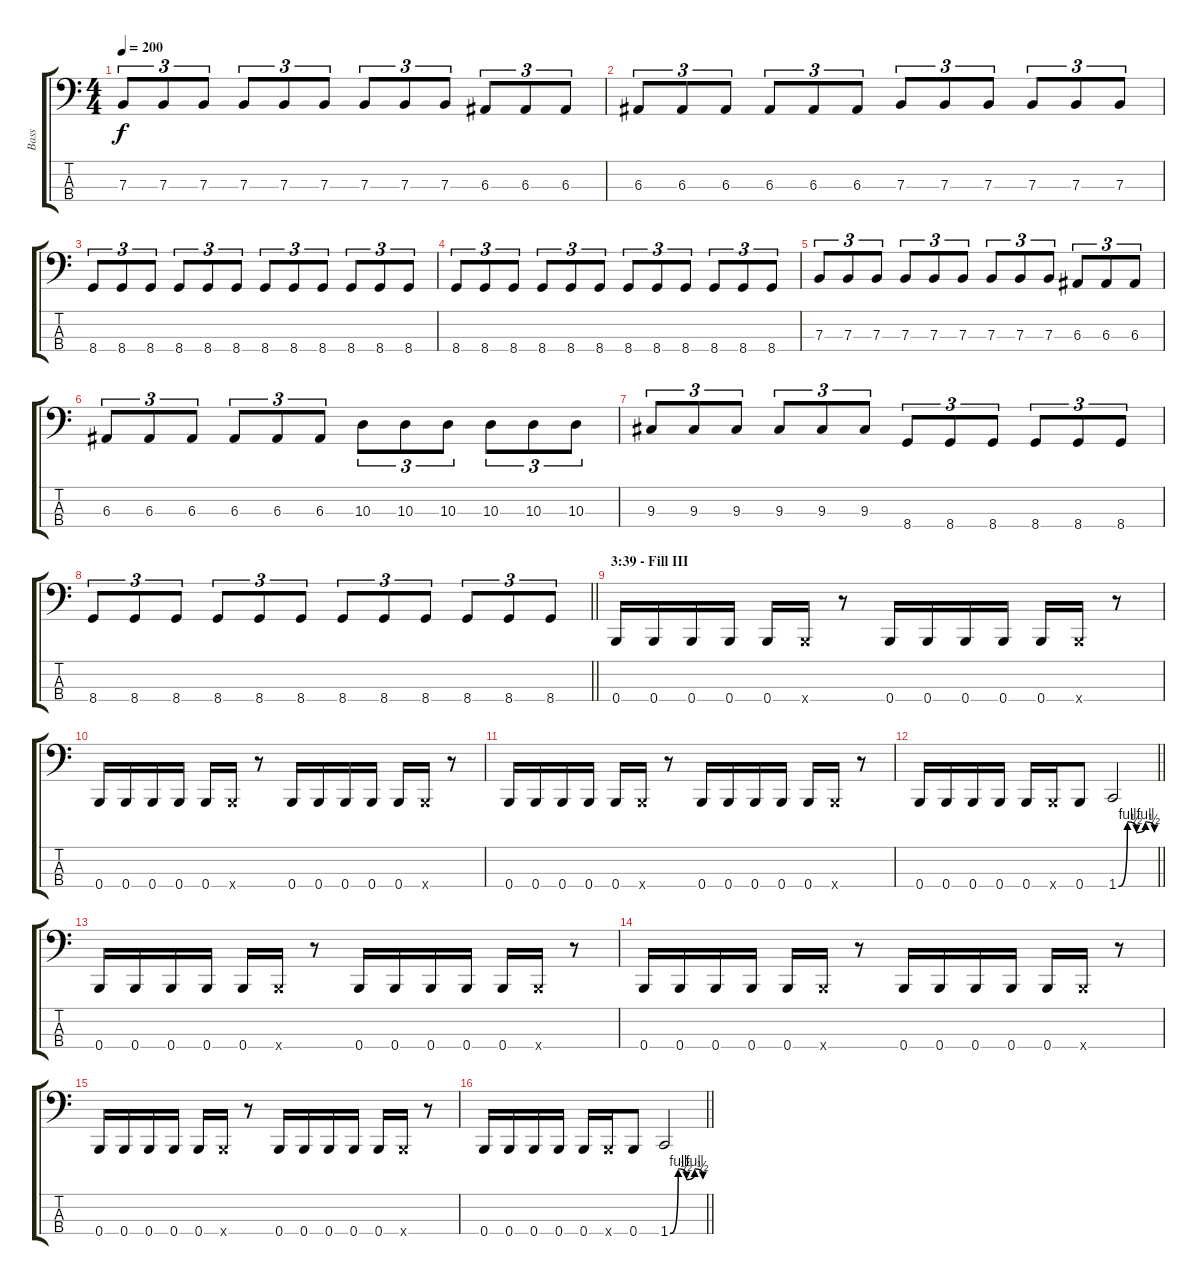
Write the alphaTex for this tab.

\track ("Bass" "Bass") {instrument electricbasspick}
\staff {score tabs}
\tuning (D2 A1 E1 B0) {hide}
\ts (4 4)
\tempo 200
\clef f4
\ks c
7.3.8{tu (3 2) dy f} 7.3.8{tu (3 2)} 7.3.8{tu (3 2)} 7.3.8{tu (3 2)} 7.3.8{tu (3 2)} 7.3.8{tu (3 2)} 7.3.8{tu (3 2)} 7.3.8{tu (3 2)} 7.3.8{tu (3 2)} 6.3.8{tu (3 2)} 6.3.8{tu (3 2)} 6.3.8{tu (3 2)} |
6.3.8{tu (3 2)} 6.3.8{tu (3 2)} 6.3.8{tu (3 2)} 6.3.8{tu (3 2)} 6.3.8{tu (3 2)} 6.3.8{tu (3 2)} 7.3.8{tu (3 2)} 7.3.8{tu (3 2)} 7.3.8{tu (3 2)} 7.3.8{tu (3 2)} 7.3.8{tu (3 2)} 7.3.8{tu (3 2)} |
8.4.8{tu (3 2)} 8.4.8{tu (3 2)} 8.4.8{tu (3 2)} 8.4.8{tu (3 2)} 8.4.8{tu (3 2)} 8.4.8{tu (3 2)} 8.4.8{tu (3 2)} 8.4.8{tu (3 2)} 8.4.8{tu (3 2)} 8.4.8{tu (3 2)} 8.4.8{tu (3 2)} 8.4.8{tu (3 2)} |
8.4.8{tu (3 2)} 8.4.8{tu (3 2)} 8.4.8{tu (3 2)} 8.4.8{tu (3 2)} 8.4.8{tu (3 2)} 8.4.8{tu (3 2)} 8.4.8{tu (3 2)} 8.4.8{tu (3 2)} 8.4.8{tu (3 2)} 8.4.8{tu (3 2)} 8.4.8{tu (3 2)} 8.4.8{tu (3 2)} |
7.3.8{tu (3 2)} 7.3.8{tu (3 2)} 7.3.8{tu (3 2)} 7.3.8{tu (3 2)} 7.3.8{tu (3 2)} 7.3.8{tu (3 2)} 7.3.8{tu (3 2)} 7.3.8{tu (3 2)} 7.3.8{tu (3 2)} 6.3.8{tu (3 2)} 6.3.8{tu (3 2)} 6.3.8{tu (3 2)} |
6.3.8{tu (3 2)} 6.3.8{tu (3 2)} 6.3.8{tu (3 2)} 6.3.8{tu (3 2)} 6.3.8{tu (3 2)} 6.3.8{tu (3 2)} 10.3.8{tu (3 2)} 10.3.8{tu (3 2)} 10.3.8{tu (3 2)} 10.3.8{tu (3 2)} 10.3.8{tu (3 2)} 10.3.8{tu (3 2)} |
9.3.8{tu (3 2)} 9.3.8{tu (3 2)} 9.3.8{tu (3 2)} 9.3.8{tu (3 2)} 9.3.8{tu (3 2)} 9.3.8{tu (3 2)} 8.4.8{tu (3 2)} 8.4.8{tu (3 2)} 8.4.8{tu (3 2)} 8.4.8{tu (3 2)} 8.4.8{tu (3 2)} 8.4.8{tu (3 2)} |
\barLineRight lightlight
8.4.8{tu (3 2)} 8.4.8{tu (3 2)} 8.4.8{tu (3 2)} 8.4.8{tu (3 2)} 8.4.8{tu (3 2)} 8.4.8{tu (3 2)} 8.4.8{tu (3 2)} 8.4.8{tu (3 2)} 8.4.8{tu (3 2)} 8.4.8{tu (3 2)} 8.4.8{tu (3 2)} 8.4.8{tu (3 2)} |
\section ("" "3:39 - Fill III")
0.4.16 0.4.16 0.4.16 0.4.16 0.4.16 0.4{x}.16 r.8 0.4.16 0.4.16 0.4.16 0.4.16 0.4.16 0.4{x}.16 r.8 |
0.4.16 0.4.16 0.4.16 0.4.16 0.4.16 0.4{x}.16 r.8 0.4.16 0.4.16 0.4.16 0.4.16 0.4.16 0.4{x}.16 r.8 |
0.4.16 0.4.16 0.4.16 0.4.16 0.4.16 0.4{x}.16 r.8 0.4.16 0.4.16 0.4.16 0.4.16 0.4.16 0.4{x}.16 r.8 |
\barLineRight lightlight
0.4.16 0.4.16 0.4.16 0.4.16 0.4.16 0.4{x}.16 0.4.8 1.4{be (custom 0 0 15 4 30 2 45 4 60 2)}.2 |
0.4.16 0.4.16 0.4.16 0.4.16 0.4.16 0.4{x}.16 r.8 0.4.16 0.4.16 0.4.16 0.4.16 0.4.16 0.4{x}.16 r.8 |
0.4.16 0.4.16 0.4.16 0.4.16 0.4.16 0.4{x}.16 r.8 0.4.16 0.4.16 0.4.16 0.4.16 0.4.16 0.4{x}.16 r.8 |
0.4.16 0.4.16 0.4.16 0.4.16 0.4.16 0.4{x}.16 r.8 0.4.16 0.4.16 0.4.16 0.4.16 0.4.16 0.4{x}.16 r.8 |
\barLineRight lightlight
0.4.16 0.4.16 0.4.16 0.4.16 0.4.16 0.4{x}.16 0.4.8 1.4{be (custom 0 0 15 4 30 2 45 4 60 2)}.2
